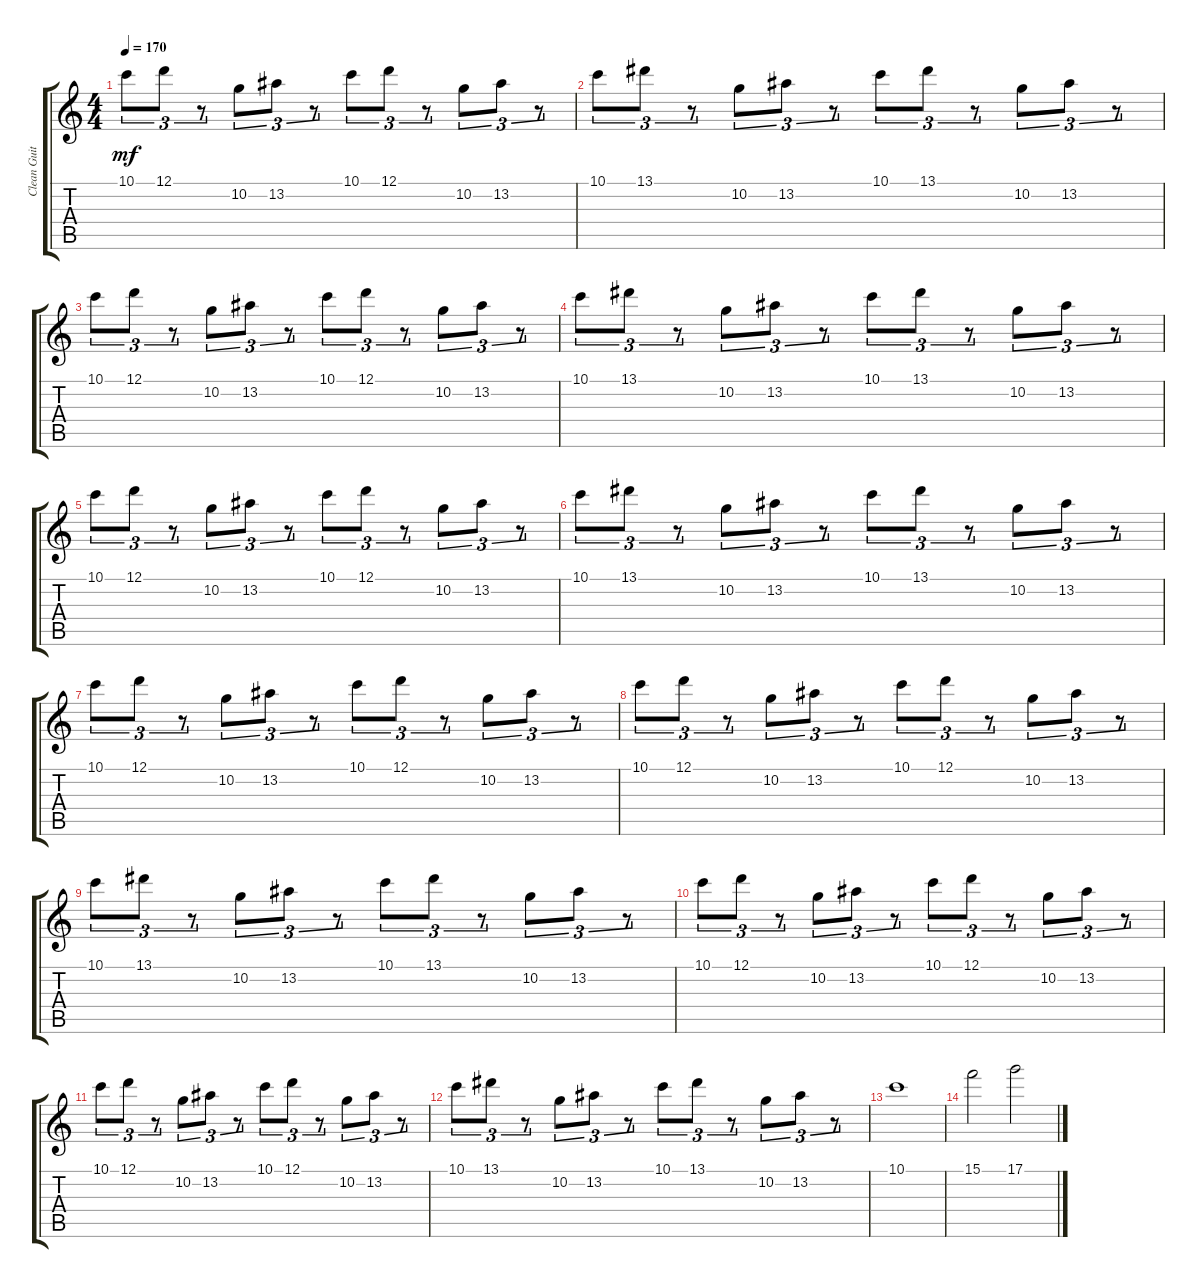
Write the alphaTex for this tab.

\track ("Clean Guitar" "Clean Guit") {instrument electricguitarclean}
\staff {score tabs}
\tuning (D4 A3 F3 C3 G2 D2) {hide}
\ts (4 4)
\tempo 170
\clef g2
\ks c
10.1.8{tu (3 2) dy mf} 12.1.8{tu (3 2)} r.8{tu (3 2)} 10.2.8{tu (3 2)} 13.2.8{tu (3 2)} r.8{tu (3 2)} 10.1.8{tu (3 2)} 12.1.8{tu (3 2)} r.8{tu (3 2)} 10.2.8{tu (3 2)} 13.2.8{tu (3 2)} r.8{tu (3 2)} |
10.1.8{tu (3 2)} 13.1.8{tu (3 2)} r.8{tu (3 2)} 10.2.8{tu (3 2)} 13.2.8{tu (3 2)} r.8{tu (3 2)} 10.1.8{tu (3 2)} 13.1.8{tu (3 2)} r.8{tu (3 2)} 10.2.8{tu (3 2)} 13.2.8{tu (3 2)} r.8{tu (3 2)} |
10.1.8{tu (3 2)} 12.1.8{tu (3 2)} r.8{tu (3 2)} 10.2.8{tu (3 2)} 13.2.8{tu (3 2)} r.8{tu (3 2)} 10.1.8{tu (3 2)} 12.1.8{tu (3 2)} r.8{tu (3 2)} 10.2.8{tu (3 2)} 13.2.8{tu (3 2)} r.8{tu (3 2)} |
10.1.8{tu (3 2)} 13.1.8{tu (3 2)} r.8{tu (3 2)} 10.2.8{tu (3 2)} 13.2.8{tu (3 2)} r.8{tu (3 2)} 10.1.8{tu (3 2)} 13.1.8{tu (3 2)} r.8{tu (3 2)} 10.2.8{tu (3 2)} 13.2.8{tu (3 2)} r.8{tu (3 2)} |
10.1.8{tu (3 2)} 12.1.8{tu (3 2)} r.8{tu (3 2)} 10.2.8{tu (3 2)} 13.2.8{tu (3 2)} r.8{tu (3 2)} 10.1.8{tu (3 2)} 12.1.8{tu (3 2)} r.8{tu (3 2)} 10.2.8{tu (3 2)} 13.2.8{tu (3 2)} r.8{tu (3 2)} |
10.1.8{tu (3 2)} 13.1.8{tu (3 2)} r.8{tu (3 2)} 10.2.8{tu (3 2)} 13.2.8{tu (3 2)} r.8{tu (3 2)} 10.1.8{tu (3 2)} 13.1.8{tu (3 2)} r.8{tu (3 2)} 10.2.8{tu (3 2)} 13.2.8{tu (3 2)} r.8{tu (3 2)} |
10.1.8{tu (3 2)} 12.1.8{tu (3 2)} r.8{tu (3 2)} 10.2.8{tu (3 2)} 13.2.8{tu (3 2)} r.8{tu (3 2)} 10.1.8{tu (3 2)} 12.1.8{tu (3 2)} r.8{tu (3 2)} 10.2.8{tu (3 2)} 13.2.8{tu (3 2)} r.8{tu (3 2)} |
10.1.8{tu (3 2)} 12.1.8{tu (3 2)} r.8{tu (3 2)} 10.2.8{tu (3 2)} 13.2.8{tu (3 2)} r.8{tu (3 2)} 10.1.8{tu (3 2)} 12.1.8{tu (3 2)} r.8{tu (3 2)} 10.2.8{tu (3 2)} 13.2.8{tu (3 2)} r.8{tu (3 2)} |
10.1.8{tu (3 2)} 13.1.8{tu (3 2)} r.8{tu (3 2)} 10.2.8{tu (3 2)} 13.2.8{tu (3 2)} r.8{tu (3 2)} 10.1.8{tu (3 2)} 13.1.8{tu (3 2)} r.8{tu (3 2)} 10.2.8{tu (3 2)} 13.2.8{tu (3 2)} r.8{tu (3 2)} |
10.1.8{tu (3 2)} 12.1.8{tu (3 2)} r.8{tu (3 2)} 10.2.8{tu (3 2)} 13.2.8{tu (3 2)} r.8{tu (3 2)} 10.1.8{tu (3 2)} 12.1.8{tu (3 2)} r.8{tu (3 2)} 10.2.8{tu (3 2)} 13.2.8{tu (3 2)} r.8{tu (3 2)} |
10.1.8{tu (3 2)} 12.1.8{tu (3 2)} r.8{tu (3 2)} 10.2.8{tu (3 2)} 13.2.8{tu (3 2)} r.8{tu (3 2)} 10.1.8{tu (3 2)} 12.1.8{tu (3 2)} r.8{tu (3 2)} 10.2.8{tu (3 2)} 13.2.8{tu (3 2)} r.8{tu (3 2)} |
10.1.8{tu (3 2)} 13.1.8{tu (3 2)} r.8{tu (3 2)} 10.2.8{tu (3 2)} 13.2.8{tu (3 2)} r.8{tu (3 2)} 10.1.8{tu (3 2)} 13.1.8{tu (3 2)} r.8{tu (3 2)} 10.2.8{tu (3 2)} 13.2.8{tu (3 2)} r.8{tu (3 2)} |
10.1.1 |
15.1.2 17.1.2
